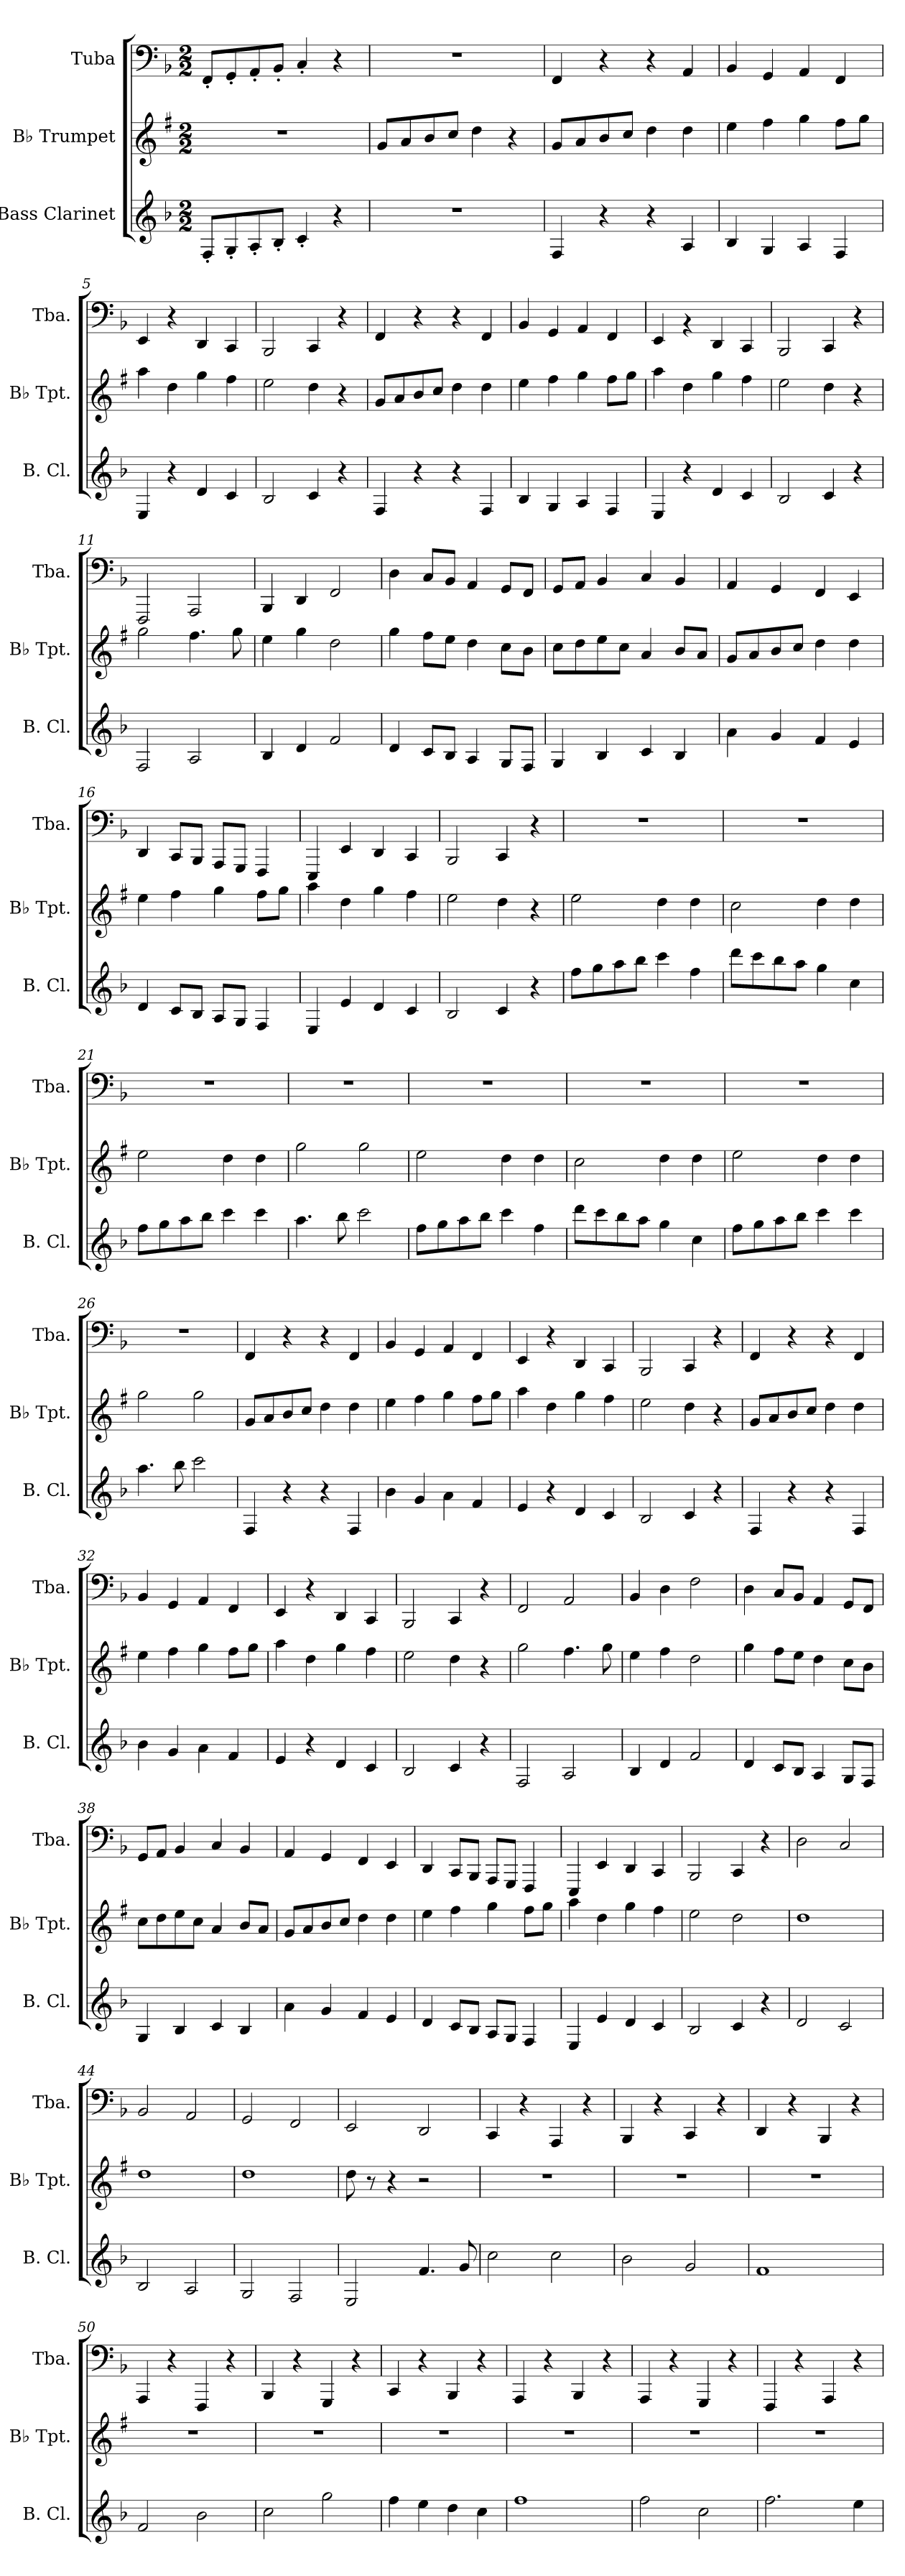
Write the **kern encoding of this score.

**kern	**kern	**kern
*part3	*part2	*part1
*staff3	*staff2	*staff1
*I"Bass Clarinet	*I"B♭ Trumpet	*I"Tuba
*I'B. Cl.	*I'B♭ Tpt.	*I'Tba.
*clefG2	*clefG2	*clefF4
*ITrd8c14	*ITrd1c2	*
*k[b-]	*k[b-]	*k[b-]
*M2/2	*M2/2	*M2/2
*MM260	*MM260	*MM260
=1	=1	=1
8FF'/L	1r	8FF'/L
8GG'/	.	8GG'/
8AA'/	.	8AA'/
8BB-'/J	.	8BB-'/J
4C'/	.	4C'/
4r	.	4r
=2	=2	=2
1r	8f/L	1r
.	8g/	.
.	8a/	.
.	8b-/J	.
.	4cc\	.
.	4r	.
=3	=3	=3
4FF/	8f/L	4FF/
.	8g/	.
4r	8a/	4r
.	8b-/J	.
4r	4cc\	4r
4AA/	4cc\	4AA/
=4	=4	=4
4BB-/	4dd\	4BB-/
4GG/	4ee\	4GG/
4AA/	4ff\	4AA/
4FF/	8ee\L	4FF/
.	8ff\J	.
=5	=5	=5
4EE/	4gg\	4EE/
4r	4cc\	4r
4D/	4ff\	4DD/
4C/	4ee\	4CC/
=6	=6	=6
2BB-/	2dd\	2BBB-/
4C/	4cc\	4CC/
4r	4r	4r
!!LO:LB:g=z
=7	=7	=7
4FF/	8f/L	4FF/
.	8g/	.
4r	8a/	4r
.	8b-/J	.
4r	4cc\	4r
4FF/	4cc\	4FF/
=8	=8	=8
4BB-/	4dd\	4BB-/
4GG/	4ee\	4GG/
4AA/	4ff\	4AA/
4FF/	8ee\L	4FF/
.	8ff\J	.
=9	=9	=9
4EE/	4gg\	4EE/
4r	4cc\	4rBB
4D/	4ff\	4DD/
4C/	4ee\	4CC/
=10	=10	=10
2BB-/	2dd\	2BBB-/
4C/	4cc\	4CC/
4r	4r	4r
=11	=11	=11
2FF/	2ff\	2FFF/
2AA/	4.ee\	2AAA/
.	8ff\	.
=12	=12	=12
4BB-/	4dd\	4BBB-/
4D/	4ff\	4DD/
2F/	2cc\	2FF/
=13	=13	=13
4D/	4ff\	4D\
8C/L	8ee\L	8C/L
8BB-/J	8dd\J	8BB-/J
4AA/	4cc\	4AA/
8GG/L	8b-\L	8GG/L
8FF/J	8a\J	8FF/J
!!LO:LB:g=z
=14	=14	=14
4GG/	8b-\L	8GG/L
.	8cc\	8AA/J
4BB-/	8dd\	4BB-/
.	8b-\J	.
4C/	4g/	4C/
4BB-/	8a/L	4BB-/
.	8g/J	.
=15	=15	=15
4A\	8f/L	4AA/
.	8g/	.
4G/	8a/	4GG/
.	8b-/J	.
4F/	4cc\	4FF/
4E/	4cc\	4EE/
=16	=16	=16
4D/	4dd\	4DD/
8C/L	4ee\	8CC/L
8BB-/J	.	8BBB-/J
8AA/L	4ff\	8AAA/L
8GG/J	.	8GGG/J
4FF/	8ee\L	4FFF/
.	8ff\J	.
=17	=17	=17
4EE/	4gg\	4EEE/
4E/	4cc\	4EE/
4D/	4ff\	4DD/
4C/	4ee\	4CC/
=18	=18	=18
2BB-/	2dd\	2BBB-/
4C/	4cc\	4CC/
4r	4r	4r
=19	=19	=19
8f\L	2dd\	1r
8g\	.	.
8a\	.	.
8b-\J	.	.
4cc\	4cc\	.
4f\	4cc\	.
!!LO:PB:g=z
=20	=20	=20
8dd\L	2b-\	1r
8cc\	.	.
8b-\	.	.
8a\J	.	.
4g\	4cc\	.
4c\	4cc\	.
=21	=21	=21
8f\L	2dd\	1r
8g\	.	.
8a\	.	.
8b-\J	.	.
4cc\	4cc\	.
4cc\	4cc\	.
=22	=22	=22
4.a\	2ff\	1r
8b-\	.	.
2cc\	2ff\	.
=23	=23	=23
8f\L	2dd\	1r
8g\	.	.
8a\	.	.
8b-\J	.	.
4cc\	4cc\	.
4f\	4cc\	.
=24	=24	=24
8dd\L	2b-\	1r
8cc\	.	.
8b-\	.	.
8a\J	.	.
4g\	4cc\	.
4c\	4cc\	.
!!LO:LB:g=z
=25	=25	=25
8f\L	2dd\	1r
8g\	.	.
8a\	.	.
8b-\J	.	.
4cc\	4cc\	.
4cc\	4cc\	.
=26	=26	=26
4.a\	2ff\	1r
8b-\	.	.
2cc\	2ff\	.
=27	=27	=27
4FF/	8f/L	4FF/
.	8g/	.
4r	8a/	4r
.	8b-/J	.
4r	4cc\	4r
4FF/	4cc\	4FF/
=28	=28	=28
4B-\	4dd\	4BB-/
4G/	4ee\	4GG/
4A\	4ff\	4AA/
4F/	8ee\L	4FF/
.	8ff\J	.
=29	=29	=29
4E/	4gg\	4EE/
4r	4cc\	4r
4D/	4ff\	4DD/
4C/	4ee\	4CC/
=30	=30	=30
2BB-/	2dd\	2BBB-/
4C/	4cc\	4CC/
4r	4r	4r
=31	=31	=31
4FF/	8f/L	4FF/
.	8g/	.
4r	8a/	4r
.	8b-/J	.
4r	4cc\	4r
4FF/	4cc\	4FF/
!!LO:LB:g=z
=32	=32	=32
4B-\	4dd\	4BB-/
4G/	4ee\	4GG/
4A\	4ff\	4AA/
4F/	8ee\L	4FF/
.	8ff\J	.
=33	=33	=33
4E/	4gg\	4EE/
4r	4cc\	4r
4D/	4ff\	4DD/
4C/	4ee\	4CC/
=34	=34	=34
2BB-/	2dd\	2BBB-/
4C/	4cc\	4CC/
4r	4r	4r
=35	=35	=35
2FF/	2ff\	2FF/
2AA/	4.ee\	2AA/
.	8ff\	.
=36	=36	=36
4BB-/	4dd\	4BB-/
4D/	4ee\	4D\
2F/	2cc\	2F\
=37	=37	=37
4D/	4ff\	4D\
8C/L	8ee\L	8C/L
8BB-/J	8dd\J	8BB-/J
4AA/	4cc\	4AA/
8GG/L	8b-\L	8GG/L
8FF/J	8a\J	8FF/J
=38	=38	=38
4GG/	8b-\L	8GG/L
.	8cc\	8AA/J
4BB-/	8dd\	4BB-/
.	8b-\J	.
4C/	4g/	4C/
4BB-/	8a/L	4BB-/
.	8g/J	.
!!LO:LB:g=z
=39	=39	=39
4A\	8f/L	4AA/
.	8g/	.
4G/	8a/	4GG/
.	8b-/J	.
4F/	4cc\	4FF/
4E/	4cc\	4EE/
=40	=40	=40
4D/	4dd\	4DD/
8C/L	4ee\	8CC/L
8BB-/J	.	8BBB-/J
8AA/L	4ff\	8AAA/L
8GG/J	.	8GGG/J
4FF/	8ee\L	4FFF/
.	8ff\J	.
=41	=41	=41
4EE/	4gg\	4EEE/
4E/	4cc\	4EE/
4D/	4ff\	4DD/
4C/	4ee\	4CC/
=42	=42	=42
2BB-/	2dd\	2BBB-/
4C/	2cc\	4CC/
4r	.	4r
=43	=43	=43
2D/	1cc	2D\
2C/	.	2C/
=44	=44	=44
2BB-/	1cc	2BB-/
2AA/	.	2AA/
=45	=45	=45
2GG/	1cc	2GG/
2FF/	.	2FF/
!!LO:PB:g=z
=46	=46	=46
2EE/	8cc\	2EE/
.	8r	.
.	4r	.
4.F/	2r	2DD/
8G/	.	.
=47	=47	=47
2c\	1r	4CC/
.	.	4r
2c\	.	4AAA/
.	.	4r
=48	=48	=48
2B-\	1r	4BBB-/
.	.	4r
2G/	.	4CC/
.	.	4r
=49	=49	=49
1F	1r	4DD/
.	.	4r
.	.	4BBB-/
.	.	4r
=50	=50	=50
2F/	1r	4AAA/
.	.	4r
2B-\	.	4FFF/
.	.	4r
=51	=51	=51
2c\	1r	4BBB-/
.	.	4r
2g\	.	4GGG/
.	.	4r
=52	=52	=52
4f\	1r	4CC/
4e\	.	4r
4d\	.	4BBB-/
4c\	.	4r
=53	=53	=53
1f	1r	4AAA/
.	.	4r
.	.	4BBB-/
.	.	4r
!!LO:LB:g=z
=54	=54	=54
2f\	1r	4AAA/
.	.	4r
2c\	.	4GGG/
.	.	4r
=55	=55	=55
2.f\	1r	4FFF/
.	.	4r
.	.	4AAA/
4e\	.	4r
=	=	=
*-	*-	*-
